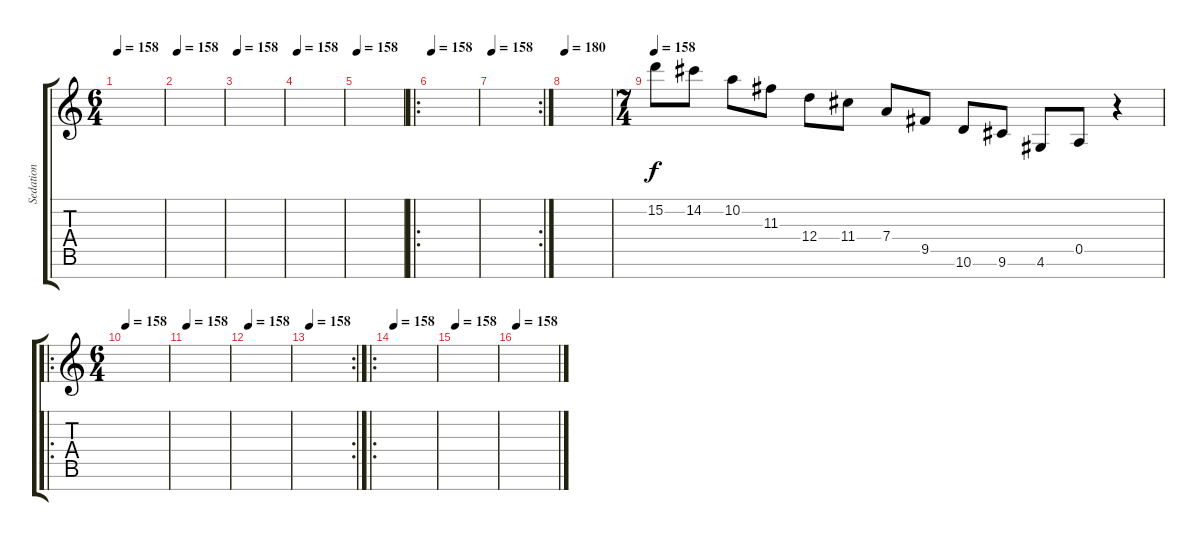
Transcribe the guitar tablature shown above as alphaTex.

\track ("Sedation" "Sedation") {instrument overdrivenguitar}
\staff {score tabs}
\tuning (E4 B3 G3 D3 A2 E2 B1) {hide}
\ts (6 4)
\tempo 158
\clef g2
\ks c
|
\tempo 158
|
\tempo 158
|
\tempo 158
|
\tempo 158
|
\ro
\tempo 158
|
\rc 2
\tempo 158
|
\tempo 180
|
\ts (7 4)
\tempo 158
15.2.8 14.2.8 10.2.8 11.3.8 12.4.8 11.4.8 7.4.8 9.5.8 10.6.8 9.6.8 4.6.8 0.5.8 r.4 |
\ro
\ts (6 4)
\tempo 158
|
\tempo 158
|
\tempo 158
|
\rc 2
\tempo 158
|
\ro
\tempo 158
|
\tempo 158
|
\tempo 158
